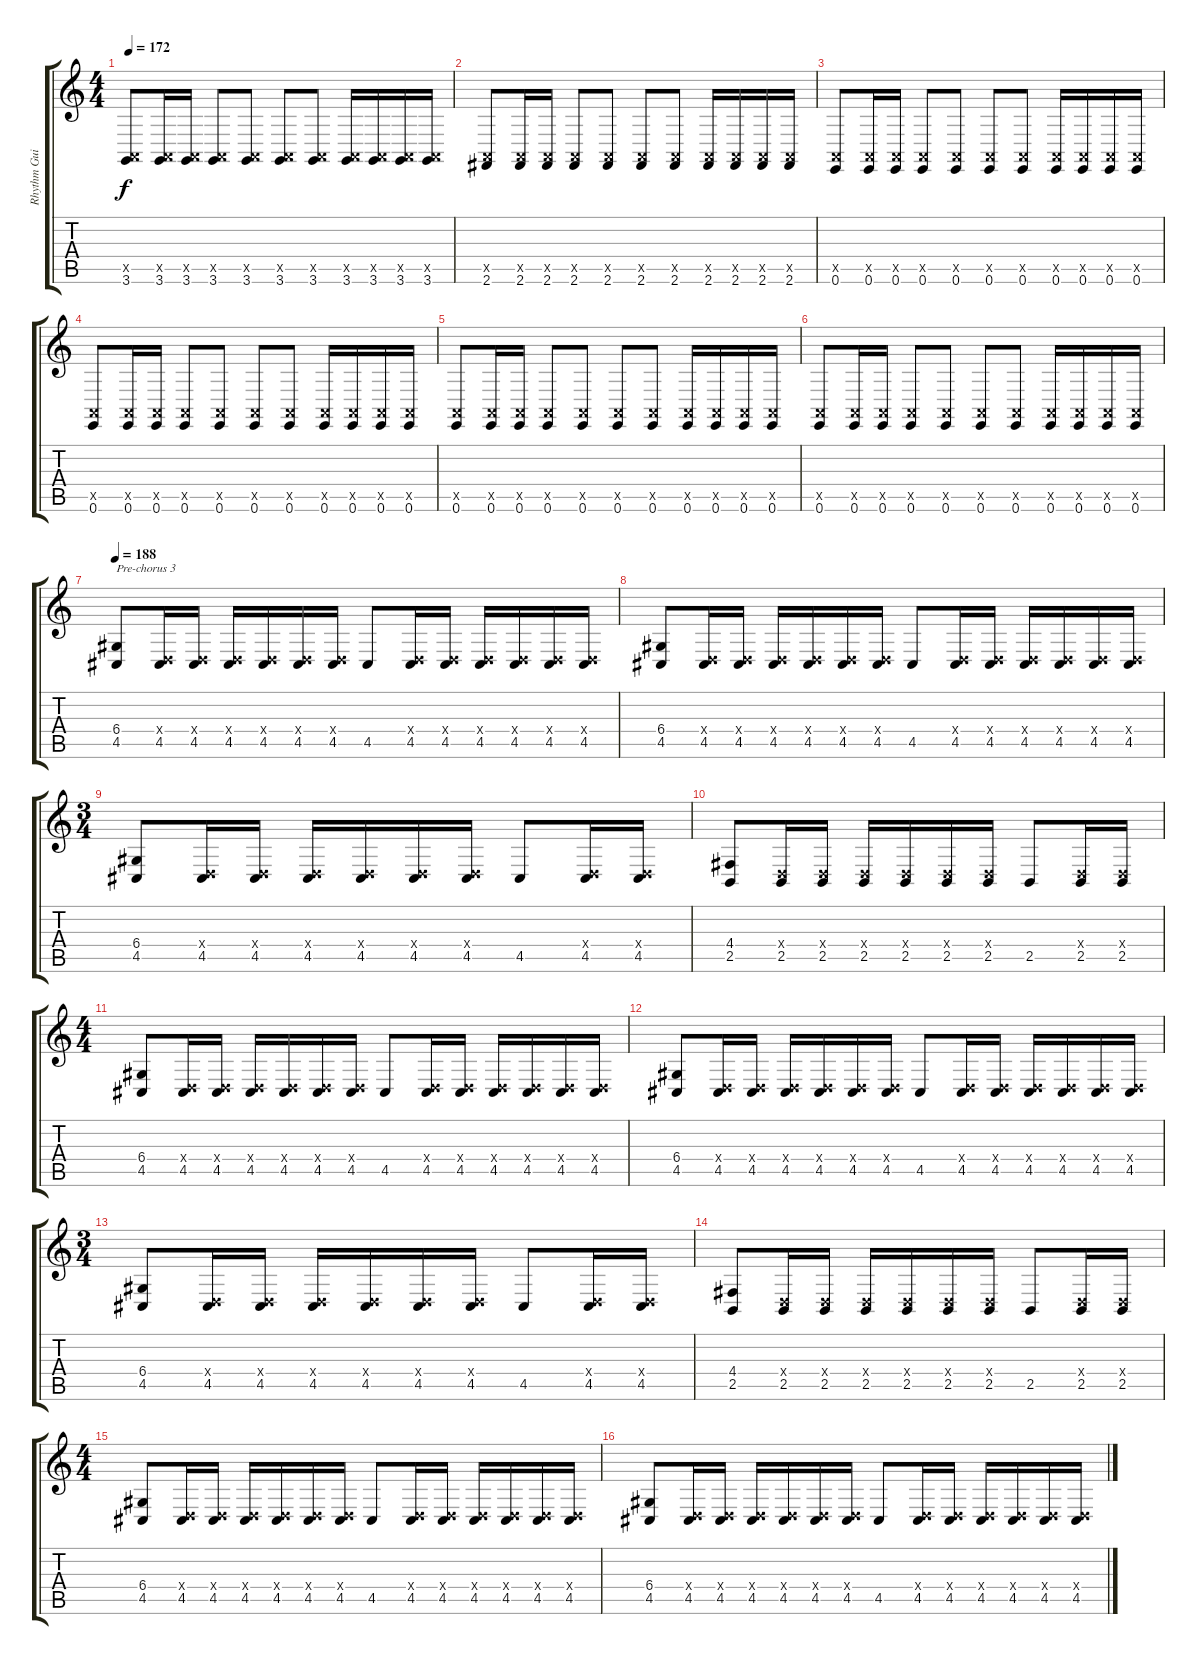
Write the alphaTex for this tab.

\track ("Rhythm Guitar 2" "Rhythm Gui") {instrument lead1square}
\staff {score tabs}
\tuning (E4 B3 G3 D3 A2 E2) {hide}
\ts (4 4)
\tempo 172
\clef g2
\ks c
(0.5{x} 3.6).8{dy f} (0.5{x} 3.6).16 (0.5{x} 3.6).16 (0.5{x} 3.6).8 (0.5{x} 3.6).8 (0.5{x} 3.6).8 (0.5{x} 3.6).8 (0.5{x} 3.6).16 (0.5{x} 3.6).16 (0.5{x} 3.6).16 (0.5{x} 3.6).16 |
(0.5{x} 2.6).8 (0.5{x} 2.6).16 (0.5{x} 2.6).16 (0.5{x} 2.6).8 (0.5{x} 2.6).8 (0.5{x} 2.6).8 (0.5{x} 2.6).8 (0.5{x} 2.6).16 (0.5{x} 2.6).16 (0.5{x} 2.6).16 (0.5{x} 2.6).16 |
(0.5{x} 0.6).8 (0.5{x} 0.6).16 (0.5{x} 0.6).16 (0.5{x} 0.6).8 (0.5{x} 0.6).8 (0.5{x} 0.6).8 (0.5{x} 0.6).8 (0.5{x} 0.6).16 (0.5{x} 0.6).16 (0.5{x} 0.6).16 (0.5{x} 0.6).16 |
(0.5{x} 0.6).8 (0.5{x} 0.6).16 (0.5{x} 0.6).16 (0.5{x} 0.6).8 (0.5{x} 0.6).8 (0.5{x} 0.6).8 (0.5{x} 0.6).8 (0.5{x} 0.6).16 (0.5{x} 0.6).16 (0.5{x} 0.6).16 (0.5{x} 0.6).16 |
(0.5{x} 0.6).8 (0.5{x} 0.6).16 (0.5{x} 0.6).16 (0.5{x} 0.6).8 (0.5{x} 0.6).8 (0.5{x} 0.6).8 (0.5{x} 0.6).8 (0.5{x} 0.6).16 (0.5{x} 0.6).16 (0.5{x} 0.6).16 (0.5{x} 0.6).16 |
(0.5{x} 0.6).8 (0.5{x} 0.6).16 (0.5{x} 0.6).16 (0.5{x} 0.6).8 (0.5{x} 0.6).8 (0.5{x} 0.6).8 (0.5{x} 0.6).8 (0.5{x} 0.6).16 (0.5{x} 0.6).16 (0.5{x} 0.6).16 (0.5{x} 0.6).16 |
\tempo 188
(6.4 4.5).8{txt "Pre-chorus 3"} (0.4{x} 4.5).16 (0.4{x} 4.5).16 (0.4{x} 4.5).16 (0.4{x} 4.5).16 (0.4{x} 4.5).16 (0.4{x} 4.5).16 4.5.8 (0.4{x} 4.5).16 (0.4{x} 4.5).16 (0.4{x} 4.5).16 (0.4{x} 4.5).16 (0.4{x} 4.5).16 (0.4{x} 4.5).16 |
(6.4 4.5).8 (0.4{x} 4.5).16 (0.4{x} 4.5).16 (0.4{x} 4.5).16 (0.4{x} 4.5).16 (0.4{x} 4.5).16 (0.4{x} 4.5).16 4.5.8 (0.4{x} 4.5).16 (0.4{x} 4.5).16 (0.4{x} 4.5).16 (0.4{x} 4.5).16 (0.4{x} 4.5).16 (0.4{x} 4.5).16 |
\ts (3 4)
(6.4 4.5).8 (0.4{x} 4.5).16 (0.4{x} 4.5).16 (0.4{x} 4.5).16 (0.4{x} 4.5).16 (0.4{x} 4.5).16 (0.4{x} 4.5).16 4.5.8 (0.4{x} 4.5).16 (0.4{x} 4.5).16 |
(4.4 2.5).8 (0.4{x} 2.5).16 (0.4{x} 2.5).16 (0.4{x} 2.5).16 (0.4{x} 2.5).16 (0.4{x} 2.5).16 (0.4{x} 2.5).16 2.5.8 (0.4{x} 2.5).16 (0.4{x} 2.5).16 |
\ts (4 4)
(6.4 4.5).8 (0.4{x} 4.5).16 (0.4{x} 4.5).16 (0.4{x} 4.5).16 (0.4{x} 4.5).16 (0.4{x} 4.5).16 (0.4{x} 4.5).16 4.5.8 (0.4{x} 4.5).16 (0.4{x} 4.5).16 (0.4{x} 4.5).16 (0.4{x} 4.5).16 (0.4{x} 4.5).16 (0.4{x} 4.5).16 |
(6.4 4.5).8 (0.4{x} 4.5).16 (0.4{x} 4.5).16 (0.4{x} 4.5).16 (0.4{x} 4.5).16 (0.4{x} 4.5).16 (0.4{x} 4.5).16 4.5.8 (0.4{x} 4.5).16 (0.4{x} 4.5).16 (0.4{x} 4.5).16 (0.4{x} 4.5).16 (0.4{x} 4.5).16 (0.4{x} 4.5).16 |
\ts (3 4)
(6.4 4.5).8 (0.4{x} 4.5).16 (0.4{x} 4.5).16 (0.4{x} 4.5).16 (0.4{x} 4.5).16 (0.4{x} 4.5).16 (0.4{x} 4.5).16 4.5.8 (0.4{x} 4.5).16 (0.4{x} 4.5).16 |
(4.4 2.5).8 (0.4{x} 2.5).16 (0.4{x} 2.5).16 (0.4{x} 2.5).16 (0.4{x} 2.5).16 (0.4{x} 2.5).16 (0.4{x} 2.5).16 2.5.8 (0.4{x} 2.5).16 (0.4{x} 2.5).16 |
\ts (4 4)
(6.4 4.5).8 (0.4{x} 4.5).16 (0.4{x} 4.5).16 (0.4{x} 4.5).16 (0.4{x} 4.5).16 (0.4{x} 4.5).16 (0.4{x} 4.5).16 4.5.8 (0.4{x} 4.5).16 (0.4{x} 4.5).16 (0.4{x} 4.5).16 (0.4{x} 4.5).16 (0.4{x} 4.5).16 (0.4{x} 4.5).16 |
(6.4 4.5).8 (0.4{x} 4.5).16 (0.4{x} 4.5).16 (0.4{x} 4.5).16 (0.4{x} 4.5).16 (0.4{x} 4.5).16 (0.4{x} 4.5).16 4.5.8 (0.4{x} 4.5).16 (0.4{x} 4.5).16 (0.4{x} 4.5).16 (0.4{x} 4.5).16 (0.4{x} 4.5).16 (0.4{x} 4.5).16
